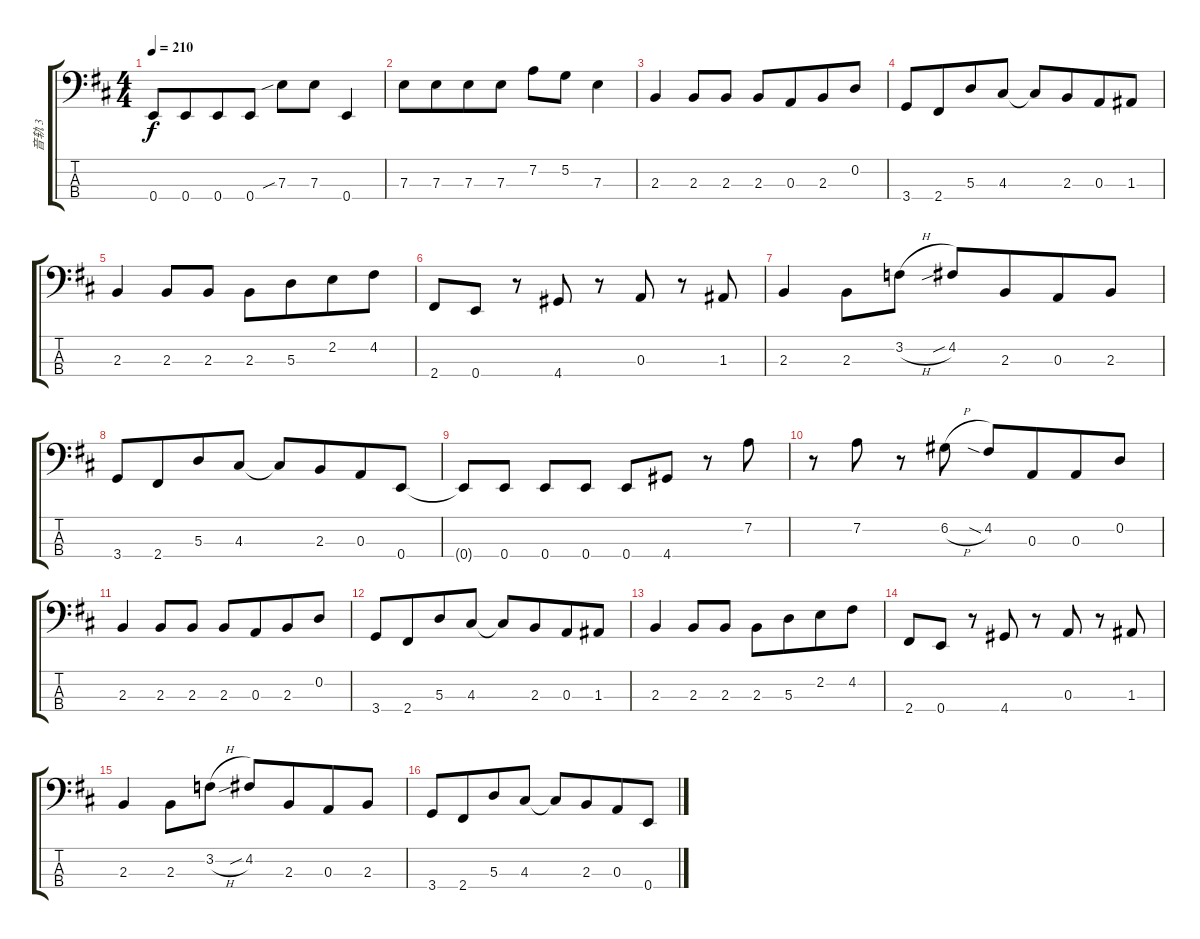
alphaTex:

\track ("音轨 3" "音轨 3") {instrument electricbassfinger}
\staff {score tabs}
\tuning (G2 D2 A1 E1) {hide}
\ts (4 4)
\tempo 210
\clef f4
\ks d
0.4.8{dy f} 0.4.8{beam merge} 0.4.8 0.4.8 7.3{sib}.8 7.3.8 0.4.4 |
7.3.8 7.3.8{beam merge} 7.3.8 7.3.8 7.2.8 5.2.8 7.3.4 |
2.3.4 2.3.8 2.3.8 2.3.8 0.3.8{beam merge} 2.3.8 0.2.8 |
3.4.8 2.4.8{beam merge} 5.3.8 4.3.8 4.3{t}.8 2.3.8{beam merge} 0.3.8 1.3.8 |
2.3.4 2.3.8 2.3.8 2.3.8 5.3.8{beam merge} 2.2.8 4.2.8 |
2.4.8 0.4.8 r.8 4.4.8 r.8 0.3.8 r.8 1.3.8 |
2.3.4 2.3.8 3.2{h}.8 4.2{sib}.8{beam Up} 2.3.8{beam Up beam merge} 0.3.8{beam Up} 2.3.8{beam Up} |
3.4.8 2.4.8{beam merge} 5.3.8 4.3.8 4.3{t}.8 2.3.8{beam merge} 0.3.8 0.4.8 |
0.4{t}.8 0.4.8 0.4.8 0.4.8 0.4.8 4.4.8 r.8 7.2.8 |
r.8 7.2.8 r.8 6.2{h}.8 4.2{sia}.8{beam Up} 0.3.8{beam Up beam merge} 0.3.8{beam Up} 0.2.8{beam Up} |
2.3.4 2.3.8 2.3.8 2.3.8 0.3.8{beam merge} 2.3.8 0.2.8 |
3.4.8 2.4.8{beam merge} 5.3.8 4.3.8 4.3{t}.8 2.3.8{beam merge} 0.3.8 1.3.8 |
2.3.4 2.3.8 2.3.8 2.3.8 5.3.8{beam merge} 2.2.8 4.2.8 |
2.4.8 0.4.8 r.8 4.4.8 r.8 0.3.8 r.8 1.3.8 |
2.3.4 2.3.8 3.2{h}.8 4.2{sib}.8{beam Up} 2.3.8{beam Up beam merge} 0.3.8{beam Up} 2.3.8{beam Up} |
3.4.8 2.4.8{beam merge} 5.3.8 4.3.8 4.3{t}.8 2.3.8{beam merge} 0.3.8 0.4.8
